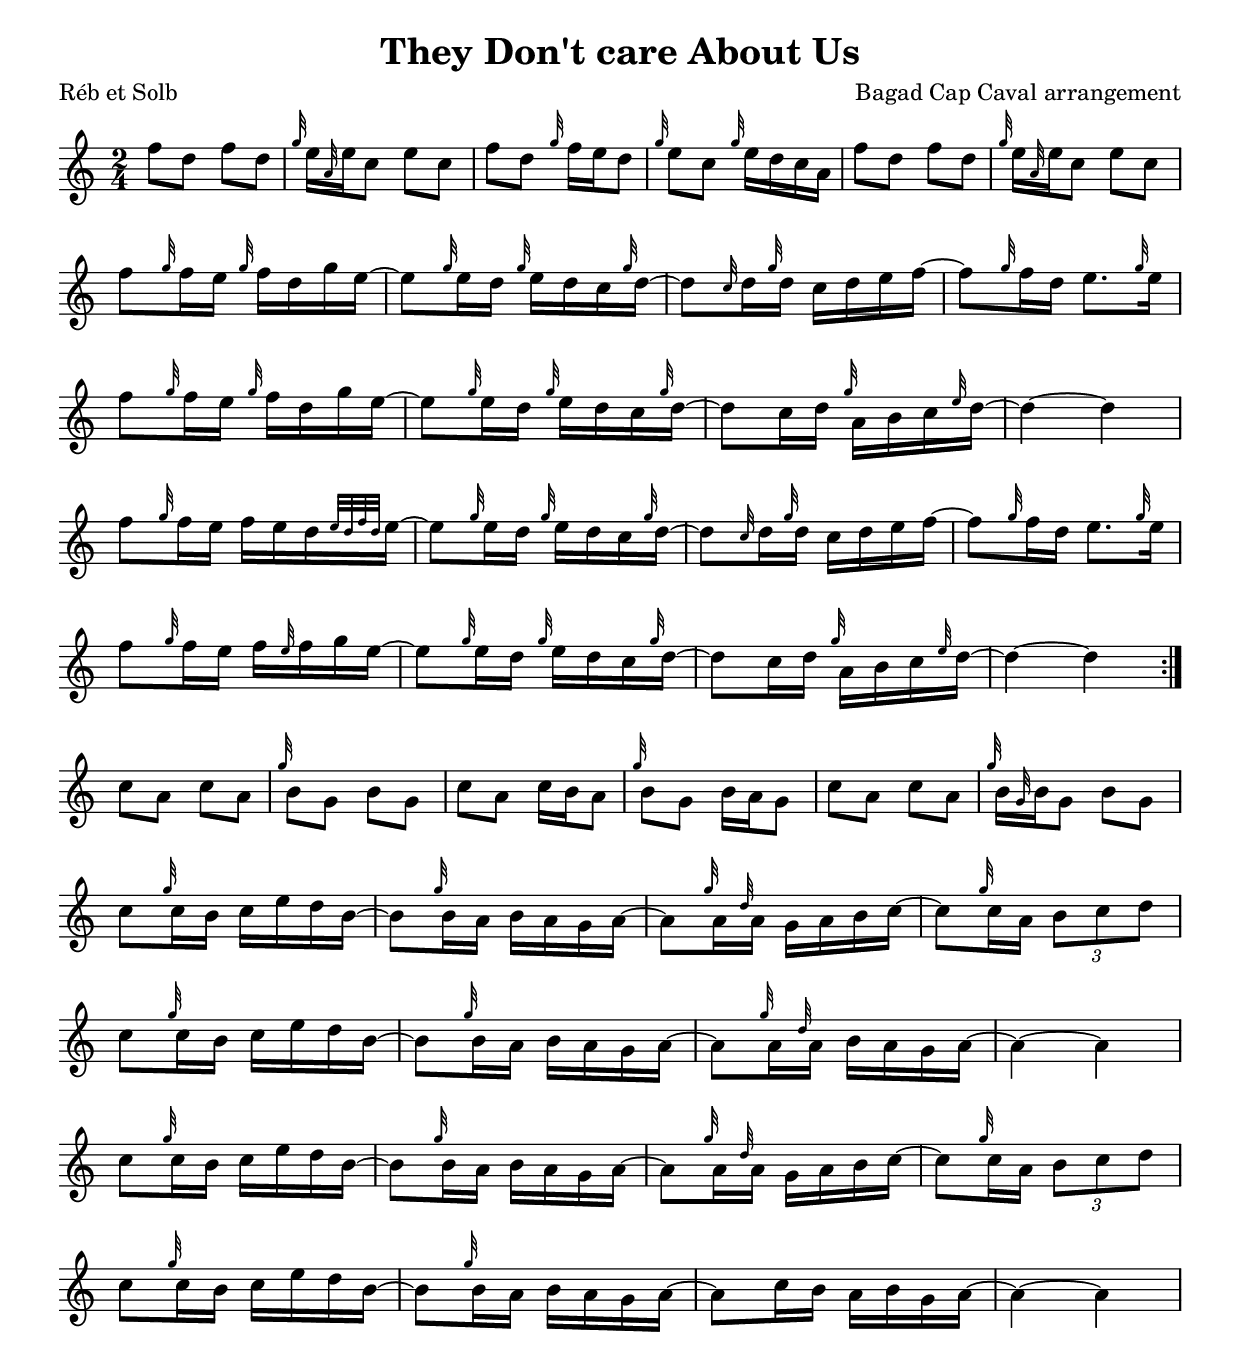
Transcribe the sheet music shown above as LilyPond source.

\version "2.18.2"

\include "bagpipe.ly"

\header {
    title = "They Don't care About Us"
    meter = "Réb et Solb"
    % composer = "Mickael Jackson"
    arranger = "Bagad Cap Caval arrangement"
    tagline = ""
}

\score {
    {
        \hideKeySignature
        \time 2/4

        % \mark "Intro"
        \repeat volta 2 {
            f8 d f d \grg e16 \gra e c8 e c
            f d \grg f16 e d8 \grg e c \grg e16 d c a
            f8 d f d \grg e16 \gra e c8 e c

            \break
        
            f8 \grg f16 e \grg f d g e~ e8[ \grg e16 d] \grg e d c \grg d~
            d8 \grc d16 \grg d c d e f~ f8[ \grg f16 d] e8. \grg e16

            \break

            f8 \grg f16 e \grg f d g e~ e8[ \grg e16 d] \grg e d c \grg d~
            d8 c16 d \grg a b c \gre d~ d4~ d4

            \break


            f8 \grg f16 e f[ e d \wthrwe e~] e8[ \grg e16 d] \grg e d c \grg d~
            d8 \grc d16 \grg d c d e f~ f8[ \grg f16 d] e8. \grg e16

            \break

            f8 \grg f16 e f \gre f g e~ e8[ \grg e16 d] \grg e d c \grg d~
            d8 c16 d \grg a b c \gre d~ d4~ d4
        }

        \break


        % \mark "Theme"
        c8 a c a \grg b G b G
        c8 a c16 b a8 \grg b G b16 a G8
        c8 a c a \grg b16 \grG b G8 b G

        \break

        c8 \grg c16 b c e d b~ b8 \grg b16 a b a G a~
        a8 \grg a16 \grd a G a b c~ c8 \grg c16 a \tuplet 3/2 { b8 c d }

        \break

        c8 \grg c16 b c e d b~ b8 \grg b16 a b a G a~
        a8 \grg a16 \grd a b a G a~ a4~ a

        \break


        c8 \grg c16 b c e d b~ b8 \grg b16 a b a G a~
        a8 \grg a16 \grd a G a b c~ c8 \grg c16 a \tuplet 3/2 { b8 c d }

        \break

        c8 \grg c16 b c e d b~ b8 \grg b16 a b a G a~
        a8 c16 b a b G a~ a4~ a
    }

    \layout {
        indent = 0.0\cm
        \context { \Score \remove "Bar_number_engraver" }
    }
    
    % \midi {}
}

